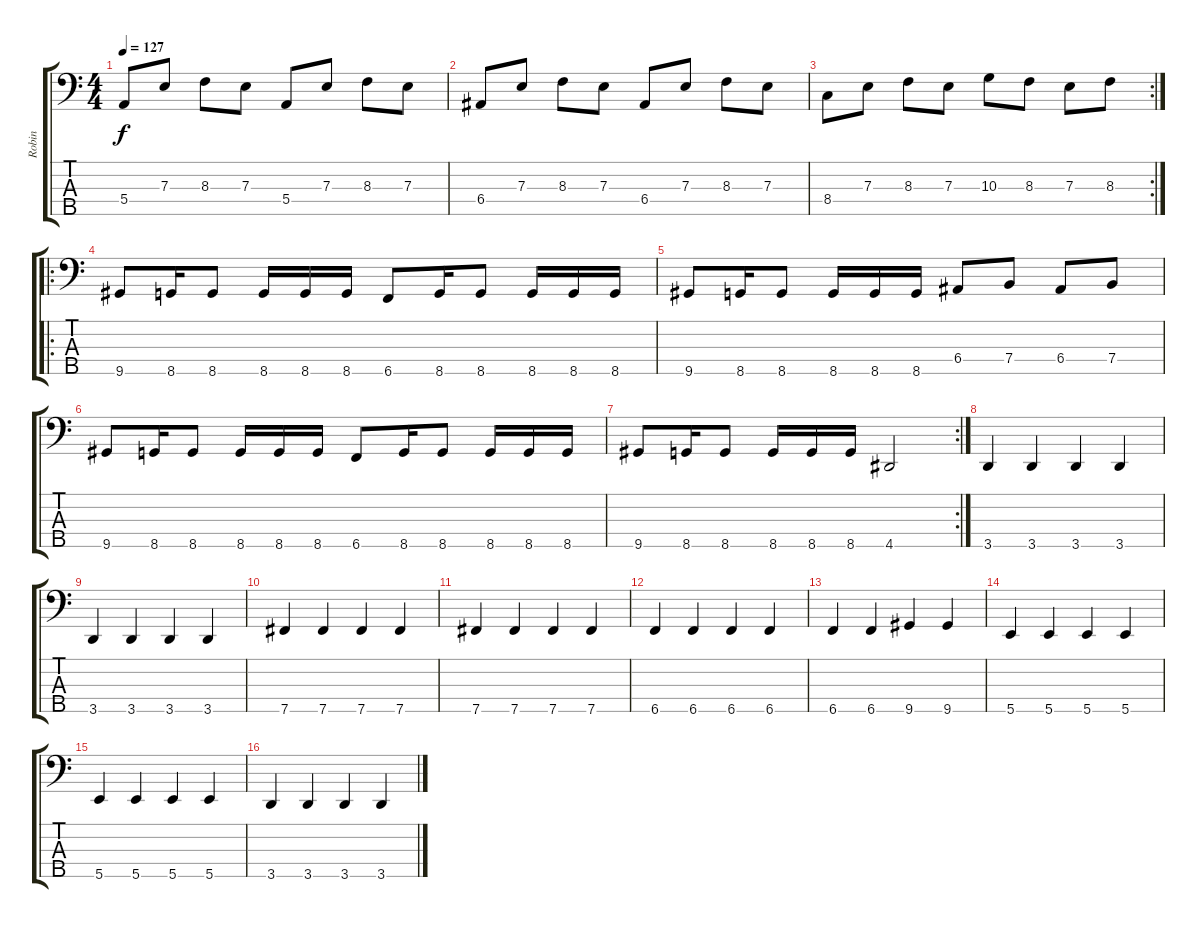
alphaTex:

\track ("Robin" "Robin") {instrument electricbasspick}
\staff {score tabs}
\tuning (G2 D2 A1 E1 B0) {hide}
\ts (4 4)
\tempo 127
\clef f4
\ks c
5.4.8{dy f} 7.3.8 8.3.8 7.3.8 5.4.8 7.3.8 8.3.8 7.3.8 |
6.4.8 7.3.8 8.3.8 7.3.8 6.4.8 7.3.8 8.3.8 7.3.8 |
\rc 2
8.4.8 7.3.8 8.3.8 7.3.8 10.3.8 8.3.8 7.3.8 8.3.8 |
\ro
9.5.8 8.5.16 8.5.8 8.5.16 8.5.16 8.5.16 6.5.8 8.5.16 8.5.8 8.5.16 8.5.16 8.5.16 |
9.5.8 8.5.16 8.5.8 8.5.16 8.5.16 8.5.16 6.4.8 7.4.8 6.4.8 7.4.8 |
9.5.8 8.5.16 8.5.8 8.5.16 8.5.16 8.5.16 6.5.8 8.5.16 8.5.8 8.5.16 8.5.16 8.5.16 |
\rc 2
9.5.8 8.5.16 8.5.8 8.5.16 8.5.16 8.5.16 4.5.2 |
3.5.4 3.5.4 3.5.4 3.5.4 |
3.5.4 3.5.4 3.5.4 3.5.4 |
7.5.4 7.5.4 7.5.4 7.5.4 |
7.5.4 7.5.4 7.5.4 7.5.4 |
6.5.4 6.5.4 6.5.4 6.5.4 |
6.5.4 6.5.4 9.5.4 9.5.4 |
5.5.4 5.5.4 5.5.4 5.5.4 |
5.5.4 5.5.4 5.5.4 5.5.4 |
3.5.4 3.5.4 3.5.4 3.5.4
